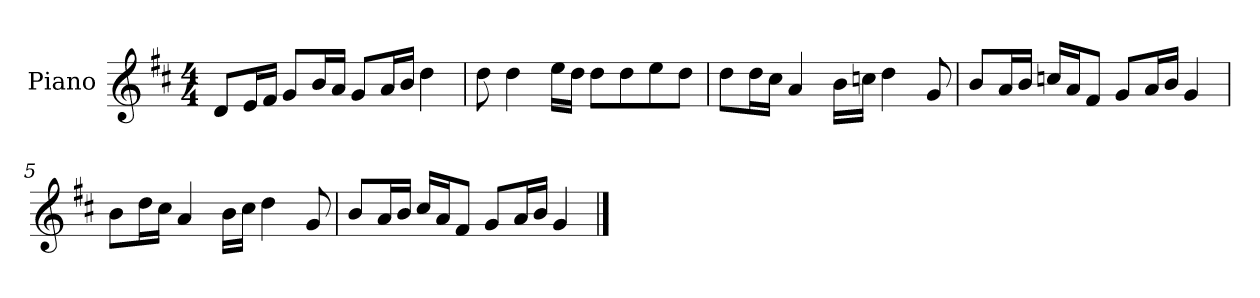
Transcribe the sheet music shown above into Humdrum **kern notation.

**kern
*part1
*staff1
*I"Piano
*I'P-no
*clefG2
*k[f#c#]
*M4/4
*MM90
=1
8d/L
16e/L
16f#/JJ
8g/L
16b/L
16a/JJ
8g/L
16a/L
16b/JJ
4dd\
=2
8dd\
4dd\
16ee\LL
16dd\JJ
8dd\L
8dd\
8ee\
8dd\J
=3
8dd\L
16dd\L
16cc#\JJ
4a/
16b\LL
16ccn\JJ
4dd\
8g/
=4
8b/L
16a/L
16b/JJ
16ccn/LL
16a/J
8f#/J
8g/L
16a/L
16b/JJ
4g/
!!LO:LB:g=z
=5
8b\L
16dd\L
16cc#\JJ
4a/
16b\LL
16cc#\JJ
4dd\
8g/
=6
8b/L
16a/L
16b/JJ
16cc#/LL
16a/J
8f#/J
8g/L
16a/L
16b/JJ
4g/
==
*-
